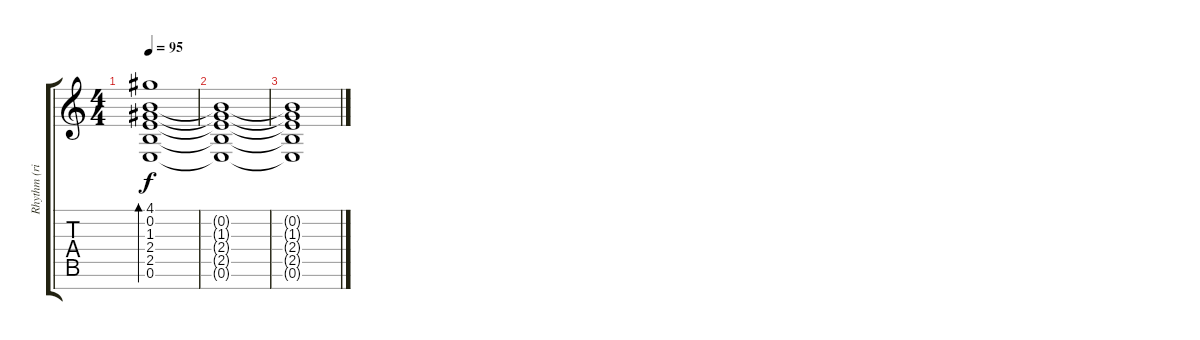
\track ("Rhythm (right)" "Rhythm (ri") {instrument acousticguitarsteel}
\staff {score tabs}
\tuning (E4 B3 G3 D3 A2 E2 B1) {hide}
\ts (4 4)
\tempo 95
\clef g2
\ks c
(4.1 0.2 1.3 2.4 2.5 0.6).1{bd 240 dy f} |
(0.2{t} 1.3{t} 2.4{t} 2.5{t} 0.6{t}).1 |
(0.2{t} 1.3{t} 2.4{t} 2.5{t} 0.6{t}).1
